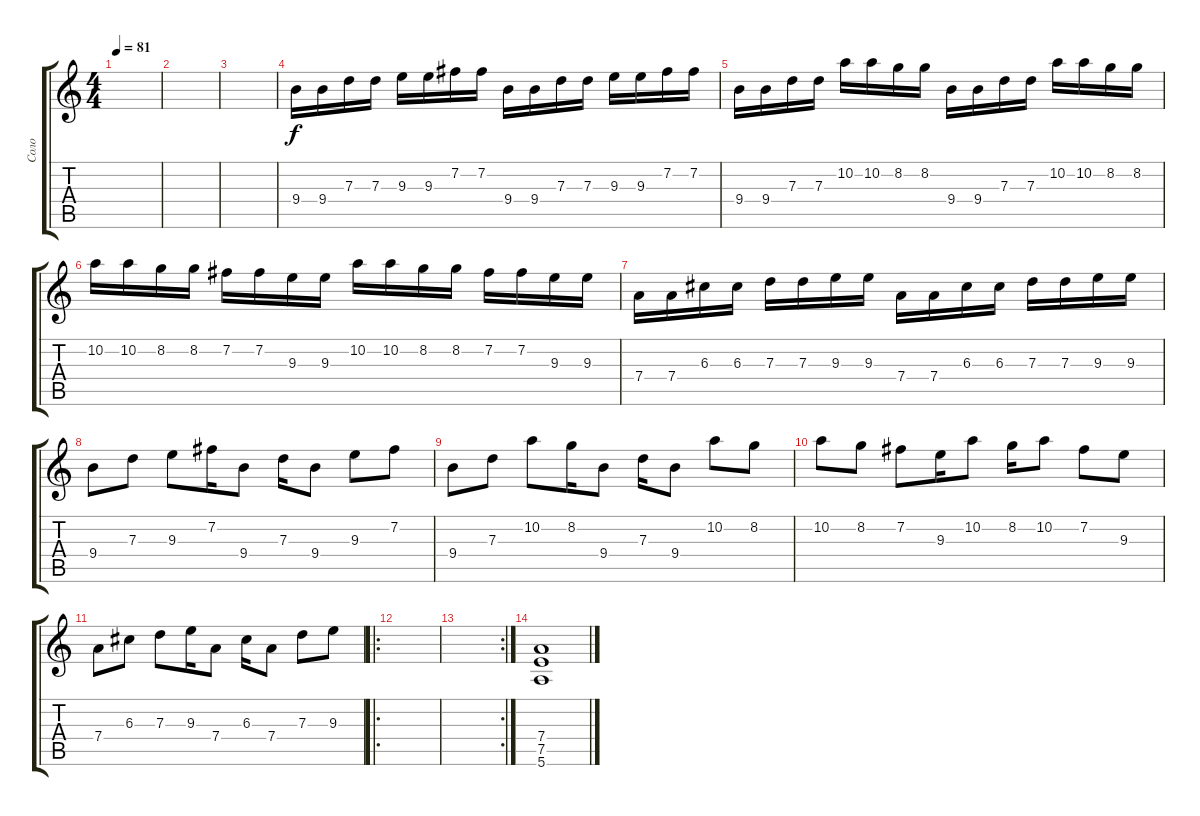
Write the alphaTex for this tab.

\track ("Соло" "Соло") {instrument overdrivenguitar}
\staff {score tabs}
\tuning (E4 B3 G3 D3 A2 E2) {hide}
\ts (4 4)
\tempo 81
\clef g2
\ks c
|
|
|
9.4.16 9.4.16 7.3.16 7.3.16 9.3.16 9.3.16 7.2.16 7.2.16 9.4.16 9.4.16 7.3.16 7.3.16 9.3.16 9.3.16 7.2.16 7.2.16 |
9.4.16 9.4.16 7.3.16 7.3.16 10.2.16 10.2.16 8.2.16 8.2.16 9.4.16 9.4.16 7.3.16 7.3.16 10.2.16 10.2.16 8.2.16 8.2.16 |
10.2.16 10.2.16 8.2.16 8.2.16 7.2.16 7.2.16 9.3.16 9.3.16 10.2.16 10.2.16 8.2.16 8.2.16 7.2.16 7.2.16 9.3.16 9.3.16 |
7.4.16 7.4.16 6.3.16 6.3.16 7.3.16 7.3.16 9.3.16 9.3.16 7.4.16 7.4.16 6.3.16 6.3.16 7.3.16 7.3.16 9.3.16 9.3.16 |
9.4.8 7.3.8 9.3.8 7.2.16 9.4.8 7.3.16 9.4.8 9.3.8 7.2.8 |
9.4.8 7.3.8 10.2.8 8.2.16 9.4.8 7.3.16 9.4.8 10.2.8 8.2.8 |
10.2.8 8.2.8 7.2.8 9.3.16 10.2.8 8.2.16 10.2.8 7.2.8 9.3.8 |
7.4.8 6.3.8 7.3.8 9.3.16 7.4.8 6.3.16 7.4.8 7.3.8 9.3.8 |
\ro
|
\rc 2
|
(7.4 7.5 5.6).1
